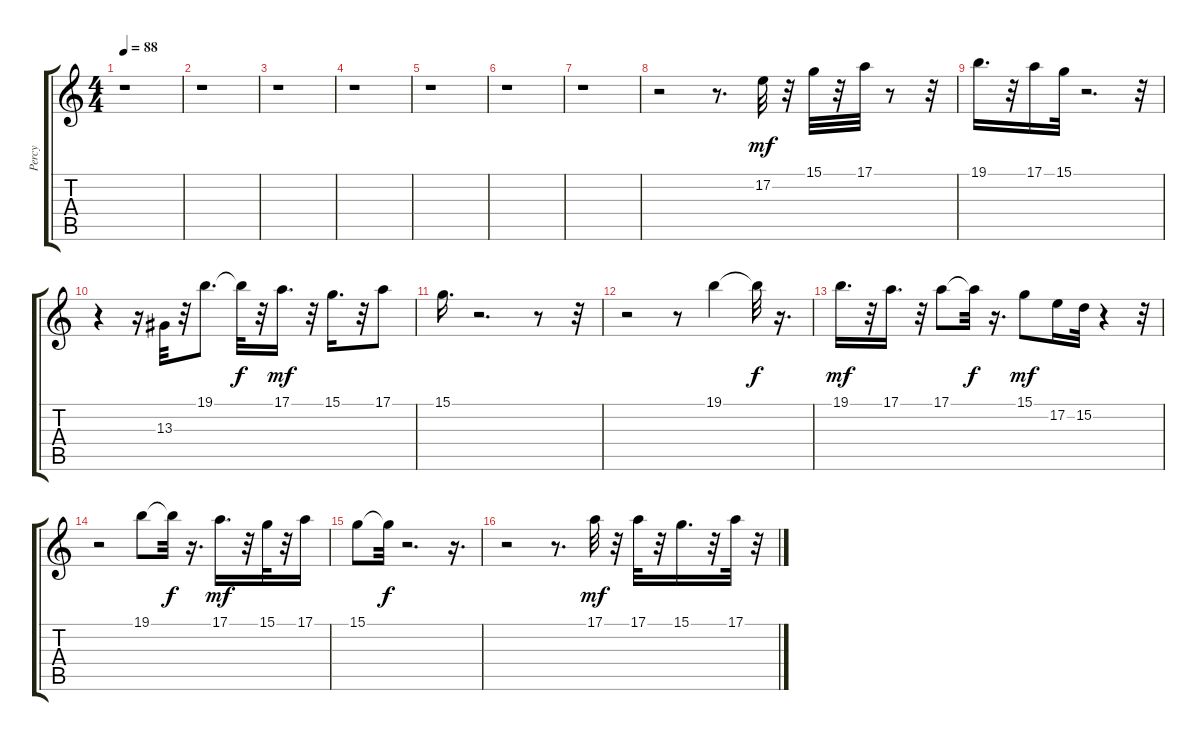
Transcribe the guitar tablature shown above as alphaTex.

\track ("Percy" "Percy") {instrument fx8scifi}
\staff {score tabs}
\tuning (E4 B3 G3 D3 A2 E2) {hide}
\ts (4 4)
\tempo 88
\clef g2
\ks c
r.1{dy mf instrument fx8scifi} |
r.1 |
r.1 |
r.1 |
r.1 |
r.1 |
r.1 |
r.2 r.8{d} 17.2.32 r.32 15.1.32 r.32 17.1.32 r.8 r.32 |
19.1.16{d} r.32 17.1.16 15.1.32 r.2{d} r.32 |
r.4 r.16 13.3.32 r.32 19.1.8{d} 19.1{t}.32{dy f} r.32 17.1.16{d dy mf} r.32 15.1.16{d} r.32 17.1.8 |
15.1.16{d} r.2{d} r.8 r.32 |
r.2 r.8 19.1.4 19.1{t}.32{dy f} r.16{d} |
19.1.16{d dy mf} r.32 17.1.16{d} r.32 17.1.8 17.1{t}.32{dy f} r.16{d} 15.1.8{dy mf} 17.2.16 15.2.32 r.4 r.32 |
r.2 19.1.8 19.1{t}.32{dy f} r.16{d} 17.1.16{d dy mf} r.32 15.1.32 r.32 17.1.16 |
15.1.8 15.1{t}.32{dy f} r.2{d} r.16{d} |
r.2 r.8{d} 17.1.32{dy mf} r.32 17.1.32 r.32 15.1.16{d} r.32 17.1.32 r.32
